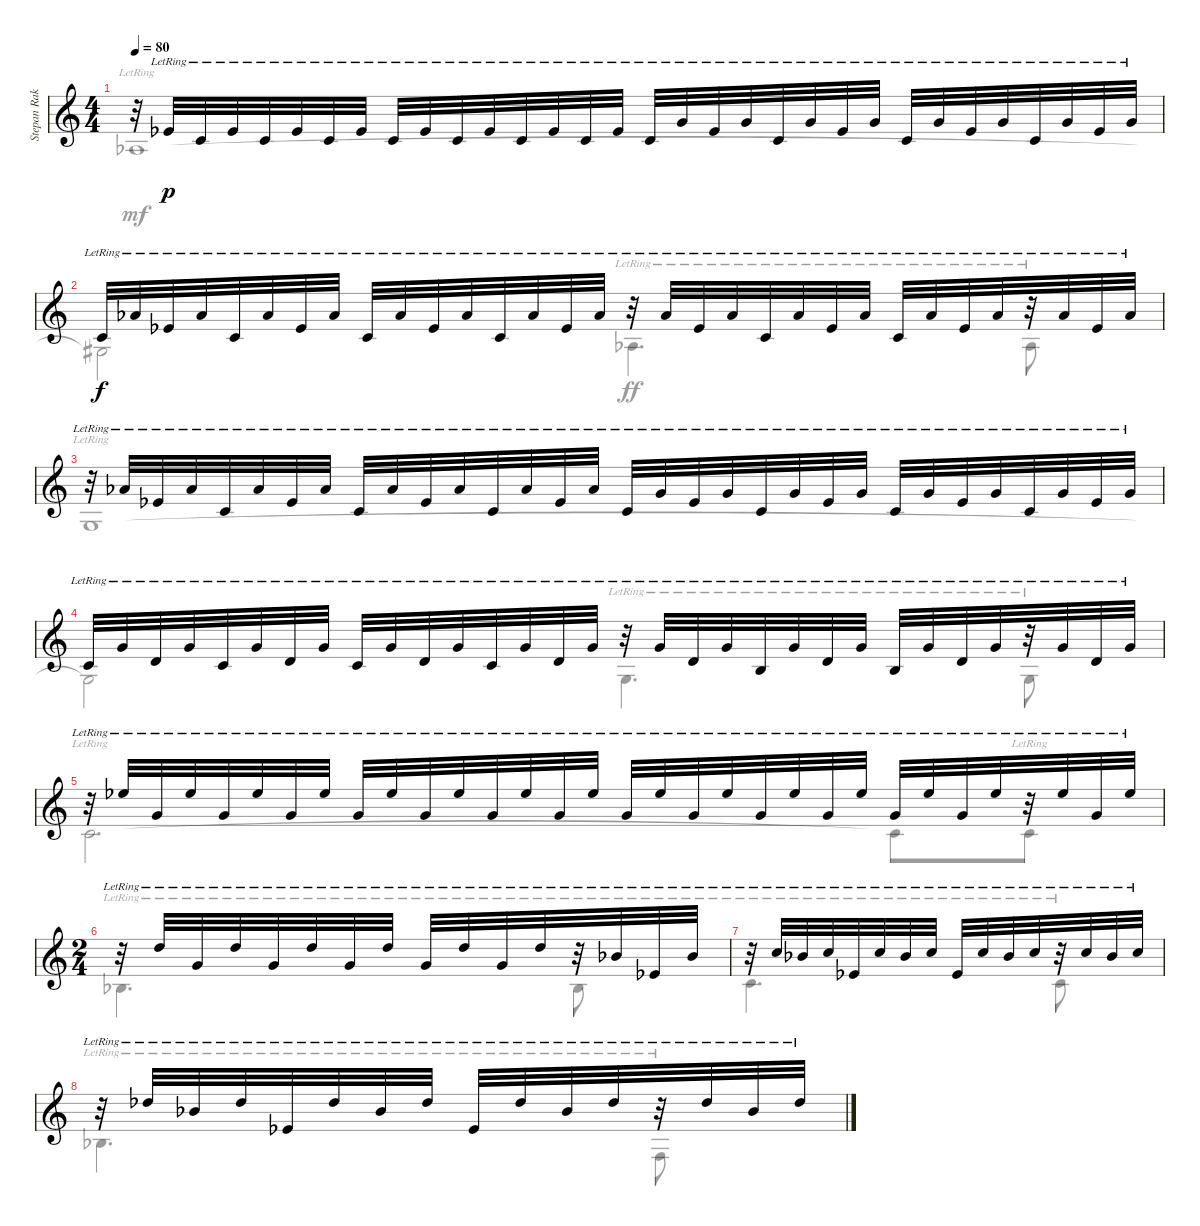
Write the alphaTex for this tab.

\track ("Stepan Rak" "Stepan Rak") {instrument acousticguitarnylon}
\staff {score}
\tuning (E4 B3 G3 D3 A2 E2) {hide}
\voice
\ts (4 4)
\tempo 80
\clef g2
\ks c
r.32{dy p} 1.4{lr acc b}.32 3.5{lr}.32 1.4{lr acc b}.32 3.5{lr}.32 1.4{lr acc b}.32 3.5{lr}.32 1.4{lr acc b}.32 3.5{lr}.32 1.4{lr acc b}.32 3.5{lr}.32 1.4{lr acc b}.32 3.5{lr}.32 1.4{lr acc b}.32 3.5{lr}.32 1.4{lr acc b}.32 3.5{lr}.32 0.3{lr}.32 1.4{lr acc b}.32 0.3{lr}.32 3.5{lr}.32 0.3{lr}.32 1.4{lr acc b}.32 0.3{lr}.32 3.5{lr}.32 0.3{lr}.32 1.4{lr acc b}.32 0.3{lr}.32 3.5{lr}.32 0.3{lr}.32 1.4{lr acc b}.32 0.3{lr}.32 |
3.5{lr}.32{dy f} 1.3{lr acc b}.32 1.4{lr acc b}.32 1.3{lr acc b}.32 3.5{lr}.32 1.3{lr acc b}.32 1.4{lr acc b}.32 1.3{lr acc b}.32 3.5{lr}.32 1.3{lr acc b}.32 1.4{lr acc b}.32 1.3{lr acc b}.32 3.5{lr}.32 1.3{lr acc b}.32 1.4{lr acc b}.32 1.3{lr acc b}.32 r.32 1.3{lr acc b}.32 1.4{lr acc b}.32 1.3{lr acc b}.32 3.5{lr}.32 1.3{lr acc b}.32 1.4{lr acc b}.32 1.3{lr acc b}.32 3.5{lr}.32 1.3{lr acc b}.32 1.4{lr acc b}.32 1.3{lr acc b}.32 r.32 1.3{lr acc b}.32 1.4{lr acc b}.32 1.3{lr acc b}.32 |
r.32 1.3{lr acc b}.32 1.4{lr acc b}.32 1.3{lr acc b}.32 3.5{lr}.32 1.3{lr acc b}.32 1.4{lr acc b}.32 1.3{lr acc b}.32 3.5{lr}.32 1.3{lr acc b}.32 1.4{lr acc b}.32 1.3{lr acc b}.32 3.5{lr}.32 1.3{lr acc b}.32 1.4{lr acc b}.32 1.3{lr acc b}.32 3.5{lr}.32 0.3{lr}.32 1.4{lr acc b}.32 0.3{lr}.32 3.5{lr}.32 0.3{lr}.32 1.4{lr acc b}.32 0.3{lr}.32 3.5{lr}.32 0.3{lr}.32 1.4{lr acc b}.32 0.3{lr}.32 3.5{lr}.32 0.3{lr}.32 1.4{lr acc b}.32 0.3{lr}.32 |
3.5{lr}.32 0.3{lr}.32 0.4{lr}.32 0.3{lr}.32 3.5{lr}.32 0.3{lr}.32 0.4{lr}.32 0.3{lr}.32 3.5{lr}.32 0.3{lr}.32 0.4{lr}.32 0.3{lr}.32 3.5{lr}.32 0.3{lr}.32 0.4{lr}.32 0.3{lr}.32 r.32 0.3{lr}.32 0.4{lr}.32 0.3{lr}.32 2.5{lr}.32 0.3{lr}.32 0.4{lr}.32 0.3{lr}.32 2.5{lr}.32 0.3{lr}.32 0.4{lr}.32 0.3{lr}.32 r.32 0.3{lr}.32 0.4{lr}.32 0.3{lr}.32 |
r.32 4.2{lr acc b}.32 0.3{lr}.32 4.2{lr acc b}.32 0.3{lr}.32 4.2{lr acc b}.32 0.3{lr}.32 4.2{lr acc b}.32 0.3{lr}.32 4.2{lr acc b}.32 0.3{lr}.32 4.2{lr acc b}.32 0.3{lr}.32 4.2{lr acc b}.32 0.3{lr}.32 4.2{lr acc b}.32 0.3{lr}.32 4.2{lr acc b}.32 0.3{lr}.32 4.2{lr acc b}.32 0.3{lr}.32 4.2{lr acc b}.32 0.3{lr}.32 4.2{lr acc b}.32 0.3{lr}.32 4.2{lr acc b}.32 0.3{lr}.32 4.2{lr acc b}.32 r.32 4.2{lr acc b}.32 0.3{lr}.32 4.2{lr acc b}.32 |
\ts (2 4)
r.32 3.2{lr}.32 0.3{lr}.32 3.2{lr}.32 0.3{lr}.32 3.2{lr}.32 0.3{lr}.32 3.2{lr}.32 0.3{lr}.32 3.2{lr}.32 0.3{lr}.32 3.2{lr}.32 r.32 3.3{lr acc b}.32 1.4{lr acc b}.32 3.3{lr acc b}.32 |
r.32 1.2{lr}.32 3.3{lr acc b}.32 1.2{lr}.32 1.4{lr acc b}.32 1.2{lr}.32 3.3{lr acc b}.32 1.2{lr}.32 1.4{lr acc b}.32 1.2{lr}.32 3.3{lr acc b}.32 1.2{lr}.32 r.32 1.2{lr}.32 3.3{lr acc b}.32 1.2{lr}.32 |
r.32 2.2{lr acc b}.32 3.3{lr acc b}.32 2.2{lr acc b}.32 1.4{lr acc b}.32 2.2{lr acc b}.32 3.3{lr acc b}.32 2.2{lr acc b}.32 1.4{lr acc b}.32 2.2{lr acc b}.32 3.3{lr acc b}.32 2.2{lr acc b}.32 r.32 2.2{lr acc b}.32 3.3{lr acc b}.32 2.2{lr acc b}.32
\voice
\clef g2
\ottava regular
\simile none
\ks c
4.6{lr acc b}.1{dy mf} |
4.6{t}.2 4.6{lr acc b}.4{d dy ff} 4.6{lr acc b}.8 |
3.6{lr}.1 |
3.6{t}.2 3.6{lr}.4{d} 3.6{lr}.8 |
3.5{lr}.2{d} 3.5{t}.8 3.5{lr}.8 |
6.6{lr acc b}.4{d} 6.6{lr acc b}.8 |
3.5{lr}.4{d} 3.5{lr}.8 |
1.5{lr acc b}.4{d} 1.6{lr}.8
